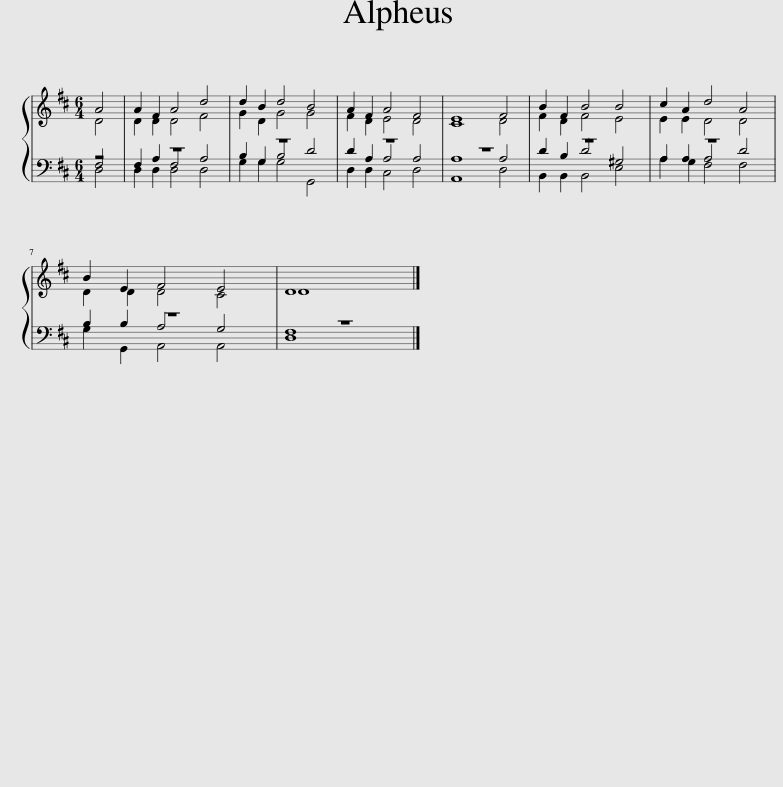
X:1
%%score { ( 1 2 ) | ( 3 4 ) }
L:1/8
M:6/4
I:linebreak $
K:D
V:1 treble
V:2 treble
V:3 bass
V:4 bass
V:1
 A4 | A2 F2 A4 d4 | d2 B2 d4 B4 | A2 F2 A4 F4 | E8 F4 | %5
 B2 F2 B4 B4 | c2 A2 d4 A4 |$ B2 E2 F4 E4 | D8 |] %9
V:2
 D4 | D2 D2 D4 F4 | G2 D2 G4 G4 | F2 D2 E4 D4 | C8 D4 | %5
 F2 D2 F4 E4 | E2 E2 D4 D4 |$ D2 D2 D4 C4 | D8 |] %9
V:3
 F,4 | F,2 A,2 F,4 A,4 | B,2 G,2 B,4 D4 | D2 A,2 A,4 A,4 | A,8 A,4 | %5
 D2 B,2 D4 ^G,4 | A,2 A,2 A,4 D4 |$ B,2 B,2 A,4 G,4 | F,8 |] %9
V:4
 D,4 | D,2 D,2 D,4 D,4 | G,2 G,2 G,4 G,,4 | D,2 D,2 C,4 D,4 | A,,8 D,4 | %5
 B,,2 B,,2 B,,4 E,4 | A,2 G,2 F,4 F,4 |$ G,2 G,,2 A,,4 A,,4 | D,8 |] %9
